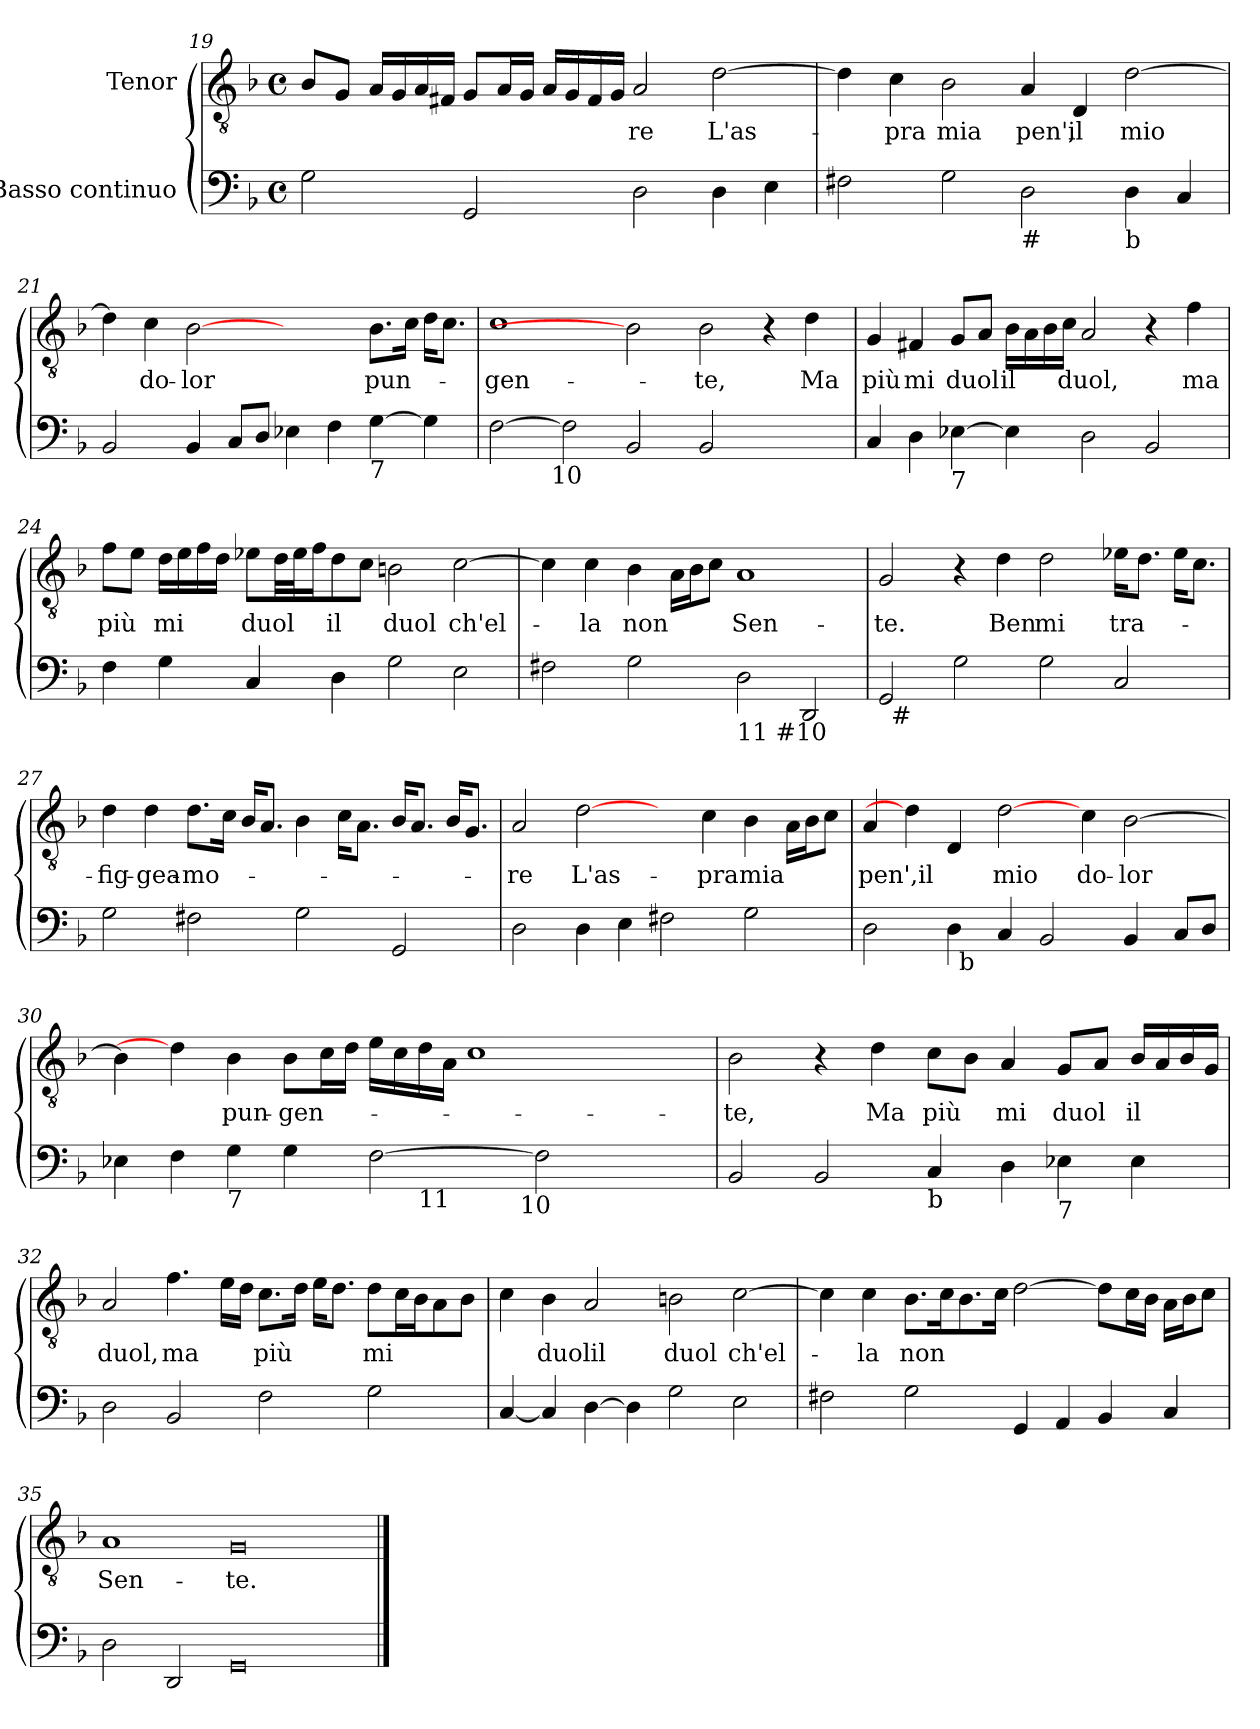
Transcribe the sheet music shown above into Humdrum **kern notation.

**kern	**kern	**text
*part2	*part1	*part1
*staff2	*staff1	*staff1
*I"Basso continuo	*I"Tenor	*
*clefF4	*clefGv2	*
*ITrd7c12	*	*
*k[b-]	*k[b-]	*
*F:	*F:	*
*M4/4	*M4/4	*
*met(c)	*met(c)	*
=19	=19	=19
2GG\	8B-/L	.
.	8G/J	.
.	16A/LL	.
.	16G/	.
.	16A/	.
.	16F#X/JJ	.
2GGG/	8G/L	.
.	16A/L	.
.	16G/JJ	.
.	16A/LL	.
.	16G/	.
.	16F#/	.
.	16G/JJ	.
!	!	!LO:LY:b
2DD\	2A/	-re
!	!	!LO:LY:b
4DD\	[<2d\	L'as-
4EE\	.	.
!!LO:LB:g=z
=20	=20	=20
2FF#X>\	4d\]	.
!	!	!LO:LY:b
.	4c\	-pra
!	!	!LO:LY:b
2GG\	2B-\	mia
!LO:TX:b:t=#	!	!
!	!	!LO:LY:b
2DD\	4A/	pen',
!	!	!LO:LY:b
.	4D/	il
!LO:TX:b:t=b	!	!
!	!	!LO:LY:b
4DD\	[>2d\	mio
4CC/	.	.
=21	=21	=21
2BBB-/	4d\]	.
!	!	!LO:LY:b
.	4c\	do-
!	!	!LO:LY:b
4BBB-/	[2B-	-lor
8CC/L	.	.
8DD/J	.	.
4EE-X\	2ryy	.
4FF\	.	.
!LO:TX:b:t=7	!	!
!	!	!LO:LY:b
[>4GG\	8.B-\L	pun-
.	16c\Jk	.
4GG<\]	16d\KL	.
.	8.c\J	.
=22	=22	=22
!	!	!LO:LY:b
*^	*	*
[>2FF\	4...ryy	1c	-gen-
!	!LO:TX:b:t=10	!	!
.	1ryy	.	.
2FF\]	.	.	.
2BBB-/	.	2B-]	.
.	1ryy	.	.
!	!	!	!LO:LY:b
2BBB-/	.	2B-\	-te,
2ryy	.	4r	.
!	!	!	!LO:LY:b
.	.	4d\	Ma
.	32ryy	.	.
!!LO:LB:g=z
=23	=23	=23	=23
!LO:TX:b:t=b	!	!	!
!	!	!	!LO:LY:b
*v	*v	*	*
4CC/	4G/	più
!	!	!LO:LY:b
4DD\	4F#X/	mi
!LO:TX:b:t=7	!	!
!	!	!LO:LY:b
[>4EE-X\	8G/L	duol
.	8A/J	.
!	!	!LO:LY:b
4EE-<\]	16B-\LL	il
.	16A\	.
.	16B-\	.
!	!	!LO:LY:b
.	16c\JJ	duol,
2DD\	2A/	.
2BBB-/	4r	.
!	!	!LO:LY:b
.	4f\	ma
=24	=24	=24
!	!	!LO:LY:b
4FF\	8f\L	più
.	8e\J	.
!	!	!LO:LY:b
4GG\	16d\LL	mi
.	16e\	.
.	16f\	.
.	16d\JJ	.
!	!	!LO:LY:b
4CC/	8e-X\L	duol
.	32d\LL	.
.	32e-\J	.
.	16f\J	.
!	!	!LO:LY:b
4DD\	8d\	il
.	8c\J	.
!	!	!LO:LY:b
2GG\	2Bn\	duol
!	!	!LO:LY:b
2EE<\	[>2c\	ch'el-
=25	=25	=25
2FF#X\	4c\]	.
!	!	!LO:LY:b
.	4c\	-la
!	!	!LO:LY:b
2GG\	4B-\	non
.	16A\LL	.
.	16B-\J	.
.	8c\J	.
!LO:TX:b:t=11   #10	!	!
!	!	!LO:LY:b
2DD\	1A	Sen-
2DDD/	.	.
!!LO:LB:g=z
=26	=26	=26
!	!	!LO:LY:b
*^	*	*
2GGG/	32ryy	2G/	-te.
!	!LO:TX:b:t=#	!	!
.	1ryy	.	.
2GG\	.	4r	.
!	!	!	!LO:LY:b
.	.	4d\	Ben
!	!	!	!LO:LY:b
2GG\	.	2d\	mi
.	2ryy	.	.
!	!	!	!LO:LY:b
2CC/	.	16e-X\KL	tra-
.	4...ryy	.	.
.	.	8.d\J	.
.	.	16e-\KL	.
.	.	8.c\J	.
=27	=27	=27	=27
!LO:TX:b:t=b	!	!	!
!	!	!	!LO:LY:b
*v	*v	*	*
2GG\	4d\	-fig-
!	!	!LO:LY:b
.	4d\	-gea-
!	!	!LO:LY:b
2FF#X\	8.d\L	-mo-
.	16c\Jk	.
.	16B-/KL	.
.	8.A/J	.
2GG\	4B-\	.
.	16c\KL	.
.	8.A\J	.
2GGG/	16B-/KL	.
.	8.A/J	.
.	16B-/KL	.
.	8.G/J	.
=28	=28	=28
!	!	!LO:LY:b
2DD\	2A/	-re
!	!	!LO:LY:b
4DD\	[2d\	L'as-
4EE\	.	.
2FF#X\	4ryy	.
!	!	!LO:LY:b
.	4c\	-pra
!	!	!LO:LY:b
2GG\	4B-\	mia
.	16A\LL	.
.	16B-\J	.
.	8c\J	.
!!LO:LB:g=z
=29	=29	=29
!LO:TX:b:t=#	!	!
!	!	!LO:LY:b
*^	*	*
2DD\	2ryy	4A/	pen',il
.	.	4d\]	.
4DD\	32ryy	4D/	.
!	!LO:TX:b:t=b	!	!
.	1ryy	.	.
!	!	!	!LO:LY:b
4CC/	.	[2d\	mio
2BBB-/	.	.	.
!	!	!	!LO:LY:b
.	.	4c\	do-
!	!	!	!LO:LY:b
4BBB-/	.	[>2B-\	-lor
.	4...ryy	.	.
8CC/L	.	.	.
8DD/J	.	.	.
=30	=30	=30	=30
*	*^	*	*
4EE-X\	1ryy	1ryy	4B-\]	.
4FF\	.	.	4d\]	.
!LO:TX:b:t=7	!	!	!	!
!	!	!	!	!LO:LY:b
4GG\	.	.	4B-\	pun-
!	!	!	!	!LO:LY:b
4GG<\	.	.	8B-\L	-gen-
.	.	.	16c\L	.
.	.	.	16d\JJ	.
[>2FF\	8ryy	4...ryy	16e\LL	.
.	.	.	16c\	.
!	!LO:TX:b:t=11	!	!	!
.	1ryy	.	16d\	.
.	.	.	16A\JJ	.
.	.	.	1c	.
!	!	!LO:TX:b:t=10	!	!
.	.	2ryy	.	.
2FF\]	.	.	.	.
.	.	4ryy	.	.
4ryy	.	.	.	.
.	8ryy	.	.	.
.	.	32ryy	.	.
=31	=31	=31	=31	=31
!	!	!	!	!LO:LY:b
*v	*v	*v	*	*
2BBB-/	2B-\	-te,
2BBB-/	4r	.
!	!	!LO:LY:b
.	4d\	Ma
!LO:TX:b:t=b	!	!
!	!	!LO:LY:b
4CC/	8c\L	più
.	8B-\J	.
!	!	!LO:LY:b
4DD\	4A/	mi
!LO:TX:b:t=7	!	!
!	!	!LO:LY:b
4EE-X\	8G/L	duol
.	8A/J	.
!	!	!LO:LY:b
4EE-<\	16B-/LL	il
.	16A/	.
.	16B-/	.
.	16G/JJ	.
!!LO:LB:g=z
=32	=32	=32
!	!	!LO:LY:b
2DD\	2A/	duol,
!	!	!LO:LY:b
2BBB-/	4.f\	ma
.	16e\LL	.
.	16d\JJ	.
!	!	!LO:LY:b
2FF\	8.c\L	più
.	16d\Jk	.
.	16e\KL	.
.	8.d\J	.
!	!	!LO:LY:b
2GG\	8d\L	mi
.	16c\L	.
.	16B-\J	.
.	8A\	.
.	8B-\J	.
=33	=33	=33
[<4CC</	4c\	.
!	!	!LO:LY:b
4CC</]	4B-\	duolil
[>4DD\	2A/	.
4DD\]	.	.
!	!	!LO:LY:b
2GG\	2Bn\	duol
!	!	!LO:LY:b
2EE>\	[>2c\	ch'el-
=34	=34	=34
2FF#X\	4c\]	.
!	!	!LO:LY:b
.	4c\	-la
!	!	!LO:LY:b
2GG\	8.B-\L	non
.	16c\k	.
.	8.B-\	.
.	16c\Jk	.
4GGG/	[>2d\	.
4AAA/	.	.
4BBB-/	8d\L]	.
.	16c\L	.
.	16B-\JJ	.
4CC/	16A\LL	.
.	16B-\J	.
.	8c\J	.
=35	=35	=35
!	!	!LO:LY:b
2DD\	1A	Sen-
2DDD/	.	.
!	!	!LO:LY:b
0GGG	0G	-te.
==	==	==
*-	*-	*-
